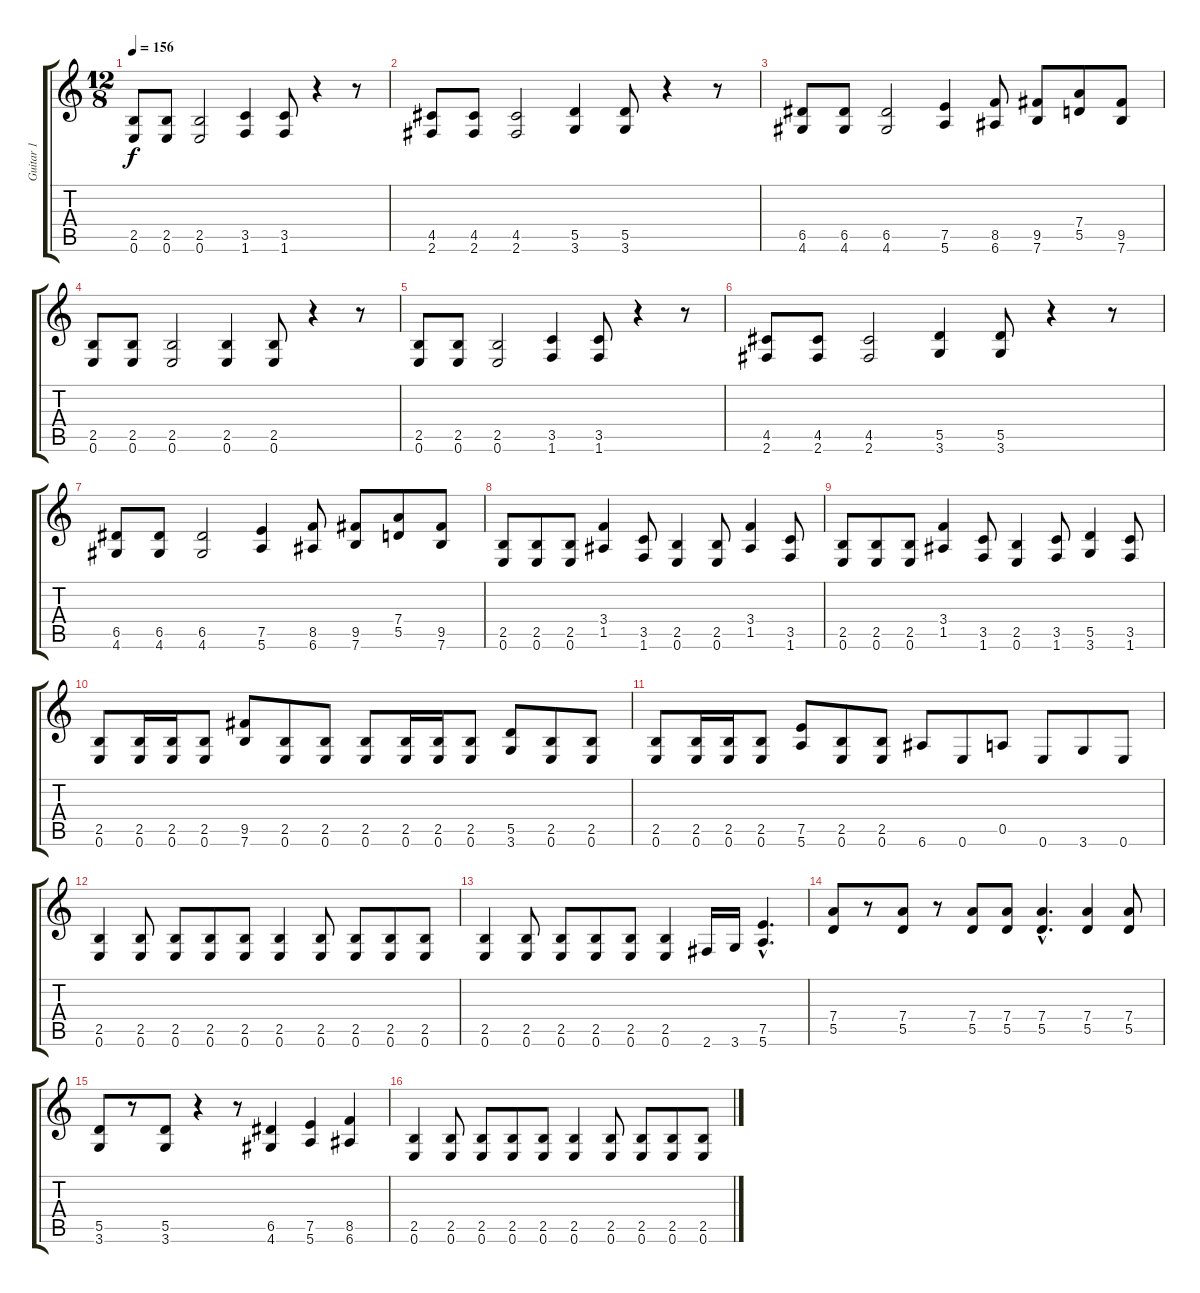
\track ("Guitar 1" "Guitar 1") {instrument distortionguitar}
\staff {score tabs}
\tuning (E4 B3 G3 D3 A2 E2) {hide}
\ts (12 8)
\tempo 156
\clef g2
\ks c
(2.5 0.6).8{dy f} (2.5 0.6).8 (2.5 0.6).2 (3.5 1.6).4 (3.5 1.6).8 r.4 r.8 |
(4.5 2.6).8 (4.5 2.6).8 (4.5 2.6).2 (5.5 3.6).4 (5.5 3.6).8 r.4 r.8 |
(6.5 4.6).8 (6.5 4.6).8 (6.5 4.6).2 (7.5 5.6).4 (8.5 6.6).8 (9.5 7.6).8 (7.4 5.5).8 (9.5 7.6).8 |
(2.5 0.6).8 (2.5 0.6).8 (2.5 0.6).2 (2.5 0.6).4 (2.5 0.6).8 r.4 r.8 |
(2.5 0.6).8 (2.5 0.6).8 (2.5 0.6).2 (3.5 1.6).4 (3.5 1.6).8 r.4 r.8 |
(4.5 2.6).8 (4.5 2.6).8 (4.5 2.6).2 (5.5 3.6).4 (5.5 3.6).8 r.4 r.8 |
(6.5 4.6).8 (6.5 4.6).8 (6.5 4.6).2 (7.5 5.6).4 (8.5 6.6).8 (9.5 7.6).8 (7.4 5.5).8 (9.5 7.6).8 |
(2.5 0.6).8 (2.5 0.6).8 (2.5 0.6).8 (3.4 1.5).4 (3.5 1.6).8 (2.5 0.6).4 (2.5 0.6).8 (3.4 1.5).4 (3.5 1.6).8 |
(2.5 0.6).8 (2.5 0.6).8 (2.5 0.6).8 (3.4 1.5).4 (3.5 1.6).8 (2.5 0.6).4 (3.5 1.6).8 (5.5 3.6).4 (3.5 1.6).8 |
(2.5 0.6).8 (2.5 0.6).16 (2.5 0.6).16 (2.5 0.6).8 (9.5 7.6).8 (2.5 0.6).8 (2.5 0.6).8 (2.5 0.6).8 (2.5 0.6).16 (2.5 0.6).16 (2.5 0.6).8 (5.5 3.6).8 (2.5 0.6).8 (2.5 0.6).8 |
(2.5 0.6).8 (2.5 0.6).16 (2.5 0.6).16 (2.5 0.6).8 (7.5 5.6).8 (2.5 0.6).8 (2.5 0.6).8 6.6.8 0.6.8 0.5.8 0.6.8 3.6.8 0.6.8 |
(2.5 0.6).4 (2.5 0.6).8 (2.5 0.6).8 (2.5 0.6).8 (2.5 0.6).8 (2.5 0.6).4 (2.5 0.6).8 (2.5 0.6).8 (2.5 0.6).8 (2.5 0.6).8 |
(2.5 0.6).4 (2.5 0.6).8 (2.5 0.6).8 (2.5 0.6).8 (2.5 0.6).8 (2.5 0.6).4 2.6.16 3.6.16 (7.5{hac} 5.6{hac}).4{d} |
(7.4 5.5).8 r.8 (7.4 5.5).8 r.8 (7.4 5.5).8 (7.4 5.5).8 (7.4{hac} 5.5{hac}).4{d} (7.4 5.5).4 (7.4 5.5).8 |
(5.5 3.6).8 r.8 (5.5 3.6).8 r.4 r.8 (6.5 4.6).4 (7.5 5.6).4 (8.5 6.6).4 |
(2.5 0.6).4 (2.5 0.6).8 (2.5 0.6).8 (2.5 0.6).8 (2.5 0.6).8 (2.5 0.6).4 (2.5 0.6).8 (2.5 0.6).8 (2.5 0.6).8 (2.5 0.6).8
